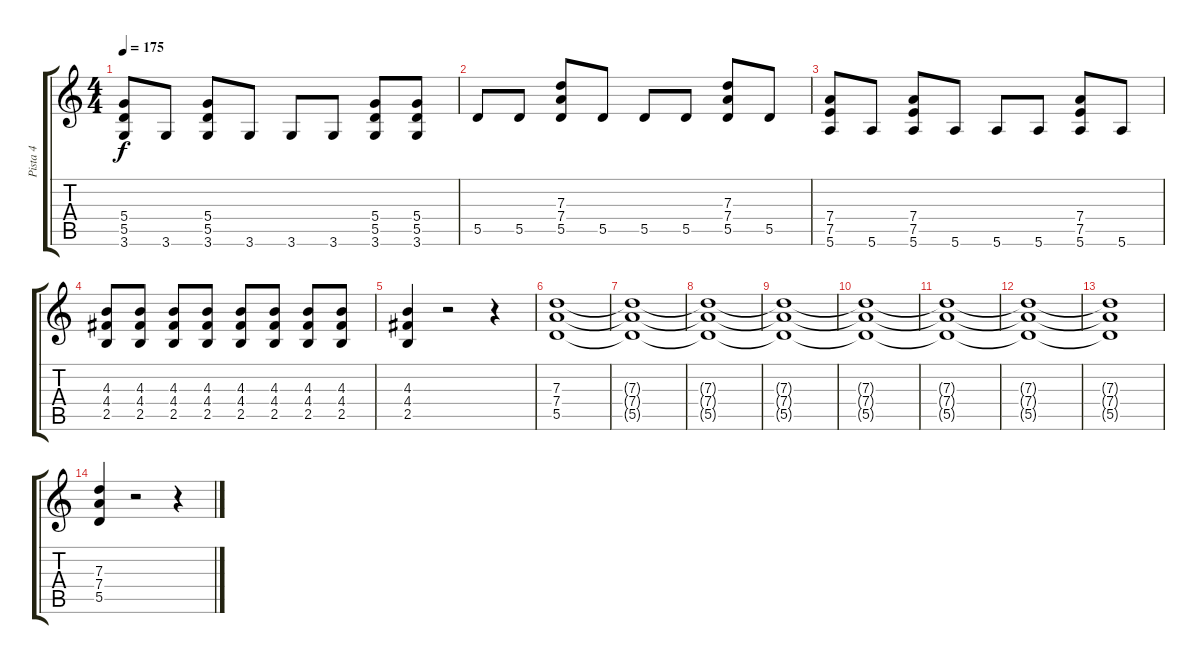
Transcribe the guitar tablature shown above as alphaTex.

\track ("Pista 4" "Pista 4") {instrument overdrivenguitar}
\staff {score tabs}
\tuning (E4 B3 G3 D3 A2 E2) {hide}
\ts (4 4)
\tempo 175
\clef g2
\ks c
(5.4 5.5 3.6).8{dy f} 3.6.8 (5.4 5.5 3.6).8 3.6.8 3.6.8 3.6.8 (5.4 5.5 3.6).8 (5.4 5.5 3.6).8 |
5.5.8 5.5.8 (7.3 7.4 5.5).8 5.5.8 5.5.8 5.5.8 (7.3 7.4 5.5).8 5.5.8 |
(7.4 7.5 5.6).8 5.6.8 (7.4 7.5 5.6).8 5.6.8 5.6.8 5.6.8 (7.4 7.5 5.6).8 5.6.8 |
(4.3 4.4 2.5).8 (4.3 4.4 2.5).8 (4.3 4.4 2.5).8 (4.3 4.4 2.5).8 (4.3 4.4 2.5).8 (4.3 4.4 2.5).8 (4.3 4.4 2.5).8 (4.3 4.4 2.5).8 |
(4.3 4.4 2.5).4 r.2 r.4 |
(7.3 7.4 5.5).1 |
(7.3{t} 7.4{t} 5.5{t}).1 |
(7.3{t} 7.4{t} 5.5{t}).1 |
(7.3{t} 7.4{t} 5.5{t}).1 |
(7.3{t} 7.4{t} 5.5{t}).1 |
(7.3{t} 7.4{t} 5.5{t}).1 |
(7.3{t} 7.4{t} 5.5{t}).1 |
(7.3{t} 7.4{t} 5.5{t}).1 |
(7.3 7.4 5.5).4 r.2 r.4
